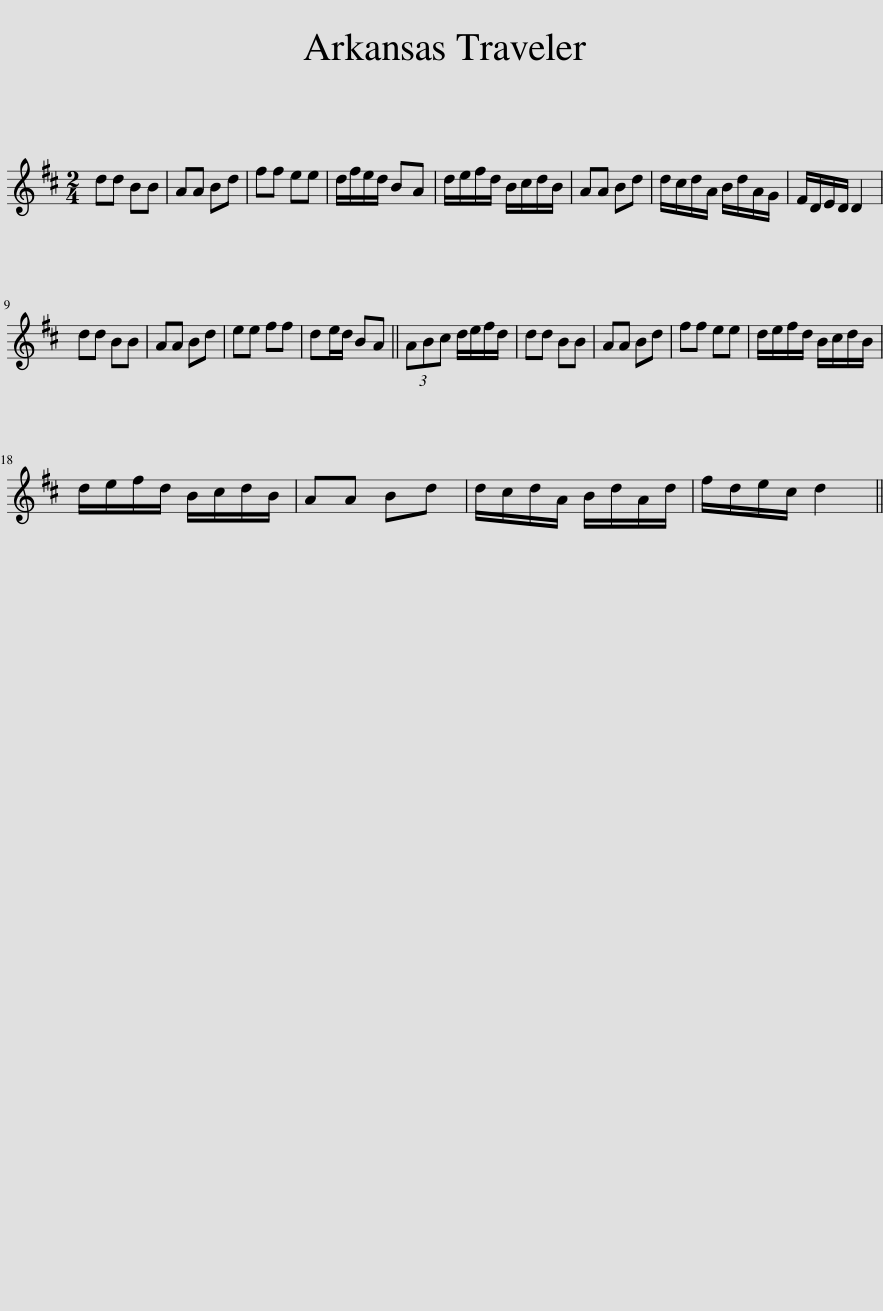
X:1
L:1/8
M:2/4
I:linebreak $
K:D
V:1 treble
V:1
 dd BB | AA Bd | ff ee | d/f/e/d/ BA | d/e/f/d/ B/c/d/B/ | %5
 AA Bd | d/c/d/A/ B/d/A/G/ | F/D/E/D/ D2 |$ dd BB | AA Bd | %10
 ee ff | de/d/ BA || (3ABc d/e/f/d/ | dd BB | AA Bd | %15
 ff ee | d/e/f/d/ B/c/d/B/ |$ d/e/f/d/ B/c/d/B/ | AA Bd | d/c/d/A/ B/d/A/d/ | %20
 f/d/e/c/ d2 || %21
